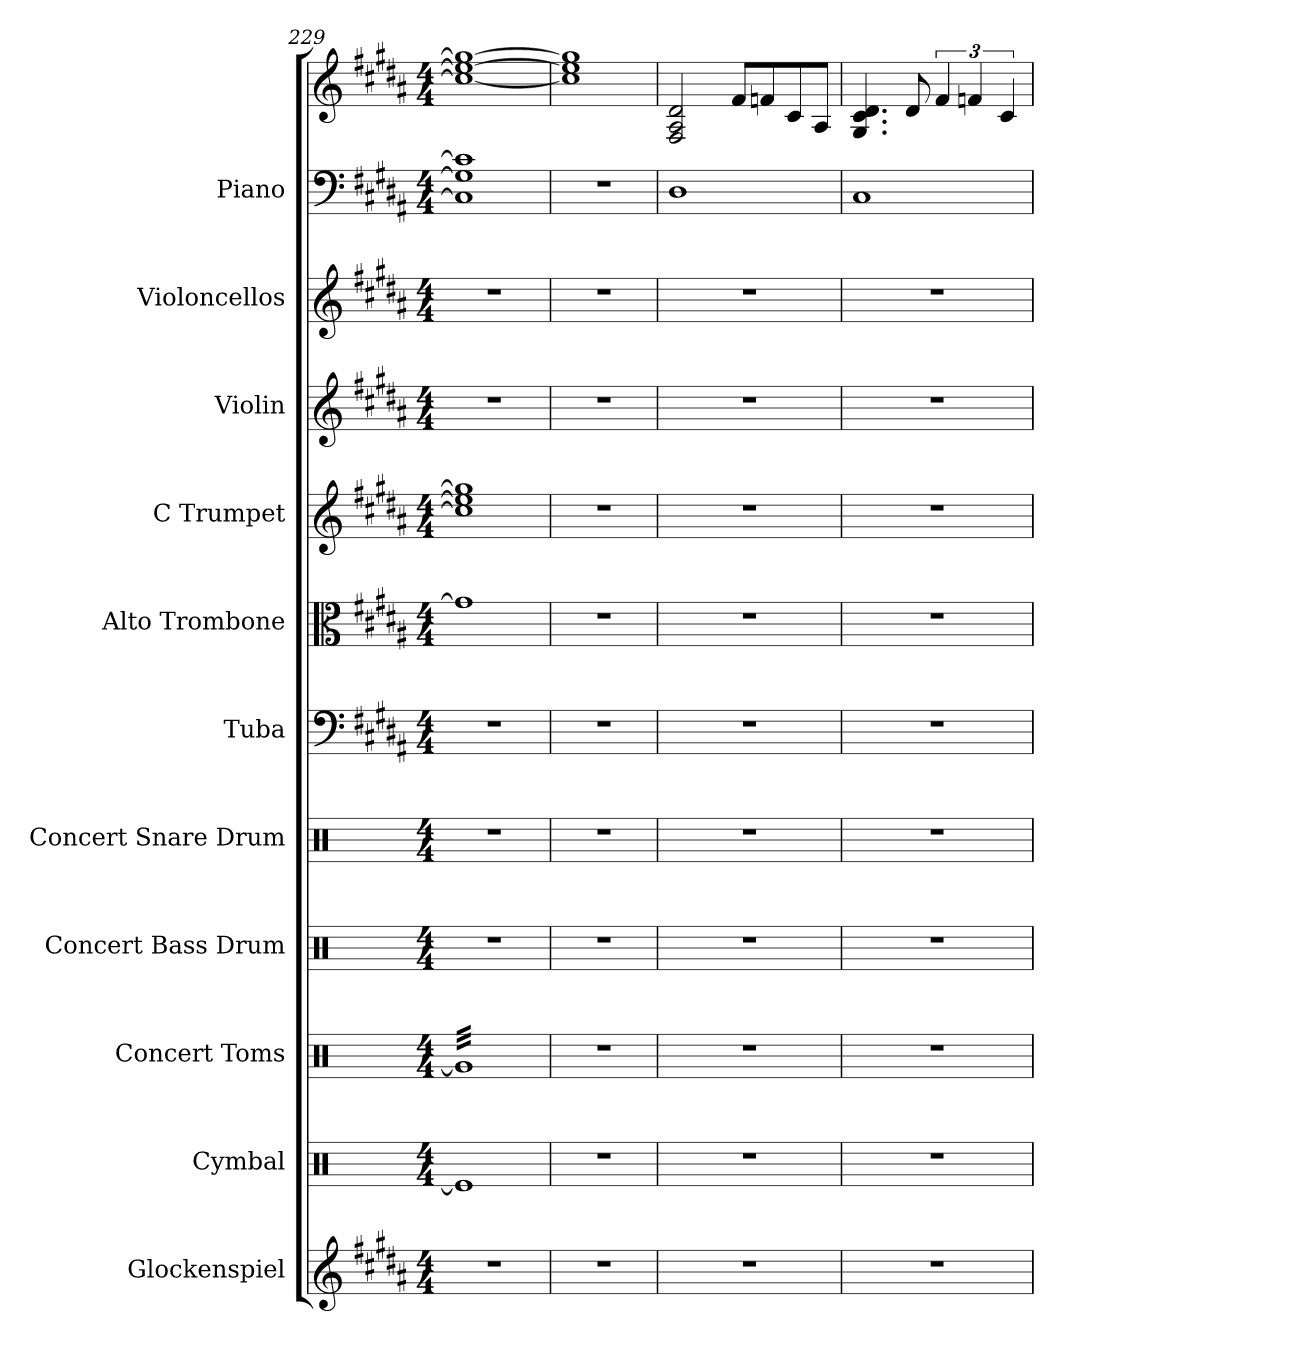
**kern	**kern	**kern	**kern	**kern	**kern	**kern	**kern	**kern	**kern	**kern	**kern
*part11	*part10	*part9	*part8	*part7	*part6	*part5	*part4	*part3	*part2	*part1	*part1
*staff12	*staff11	*staff10	*staff9	*staff8	*staff7	*staff6	*staff5	*staff4	*staff3	*staff2	*staff1
*I"Glockenspiel	*I"Cymbal	*I"Concert Toms	*I"Concert Bass Drum	*I"Concert Snare Drum	*I"Tuba	*I"Alto Trombone	*I"C Trumpet	*I"Violin	*I"Violoncellos	*I"Piano	*
*I'Glock.	*I'Cym.	*I'C. Toms	*I'Con. BD	*I'Con. Sn.	*I'Tba.	*I'A. Tbn.	*I'C Tpt.	*I'Vln.	*I'Vcs.	*I'Pno.	*
*clefG2	*clefX	*clefX	*clefX	*clefX	*clefF4	*clefC3	*clefG2	*clefG2	*clefG2	*clefF4	*clefG2
*ITrd-14c-24	*	*	*	*	*	*	*	*	*	*	*
*k[f#c#g#d#a#]	*k[]	*k[]	*k[]	*k[]	*k[f#c#g#d#a#]	*k[f#c#g#d#a#]	*k[f#c#g#d#a#]	*k[f#c#g#d#a#]	*k[f#c#g#d#a#]	*k[f#c#g#d#a#]	*k[f#c#g#d#a#]
*M4/4	*M4/4	*M4/4	*M4/4	*M4/4	*M4/4	*M4/4	*M4/4	*M4/4	*M4/4	*M4/4	*M4/4
=229	=229	=229	=229	=229	=229	=229	=229	=229	=229	=229	=229
*	*	*tremolo	*	*	*	*	*	*	*	*	*
1r	1Re]	32Rg]LLL	1r	1r	1r	1g#]	1cc#] 1ee] 1gg#]	1r	1r	1C#] 1G#] 1c#]	1cc#_ 1ee_ 1gg#_
.	.	32Rg	.	.	.	.	.	.	.	.	.
.	.	32Rg	.	.	.	.	.	.	.	.	.
.	.	32Rg	.	.	.	.	.	.	.	.	.
.	.	32Rg	.	.	.	.	.	.	.	.	.
.	.	32Rg	.	.	.	.	.	.	.	.	.
.	.	32Rg	.	.	.	.	.	.	.	.	.
.	.	32Rg	.	.	.	.	.	.	.	.	.
.	.	32Rg	.	.	.	.	.	.	.	.	.
.	.	32Rg	.	.	.	.	.	.	.	.	.
.	.	32Rg	.	.	.	.	.	.	.	.	.
.	.	32Rg	.	.	.	.	.	.	.	.	.
.	.	32Rg	.	.	.	.	.	.	.	.	.
.	.	32Rg	.	.	.	.	.	.	.	.	.
.	.	32Rg	.	.	.	.	.	.	.	.	.
.	.	32Rg	.	.	.	.	.	.	.	.	.
.	.	32Rg	.	.	.	.	.	.	.	.	.
.	.	32Rg	.	.	.	.	.	.	.	.	.
.	.	32Rg	.	.	.	.	.	.	.	.	.
.	.	32Rg	.	.	.	.	.	.	.	.	.
.	.	32Rg	.	.	.	.	.	.	.	.	.
.	.	32Rg	.	.	.	.	.	.	.	.	.
.	.	32Rg	.	.	.	.	.	.	.	.	.
.	.	32Rg	.	.	.	.	.	.	.	.	.
.	.	32Rg	.	.	.	.	.	.	.	.	.
.	.	32Rg	.	.	.	.	.	.	.	.	.
.	.	32Rg	.	.	.	.	.	.	.	.	.
.	.	32Rg	.	.	.	.	.	.	.	.	.
.	.	32Rg	.	.	.	.	.	.	.	.	.
.	.	32Rg	.	.	.	.	.	.	.	.	.
.	.	32Rg	.	.	.	.	.	.	.	.	.
.	.	32RgJJJ	.	.	.	.	.	.	.	.	.
*	*	*Xtremolo	*	*	*	*	*	*	*	*	*
=230	=230	=230	=230	=230	=230	=230	=230	=230	=230	=230	=230
1r	1r	1r	1r	1r	1r	1r	1r	1r	1r	1r	1cc#] 1ee] 1gg#]
=231	=231	=231	=231	=231	=231	=231	=231	=231	=231	=231	=231
1r	1r	1r	1r	1r	1r	1r	1r	1r	1r	1D#	2F#/ 2A#/ 2d#/
.	.	.	.	.	.	.	.	.	.	.	8f#/L
.	.	.	.	.	.	.	.	.	.	.	8fn/
.	.	.	.	.	.	.	.	.	.	.	8c#/
.	.	.	.	.	.	.	.	.	.	.	8A#/J
=232	=232	=232	=232	=232	=232	=232	=232	=232	=232	=232	=232
1r	1r	1r	1r	1r	1r	1r	1r	1r	1r	1C#	4.G#/ 4.c#/ 4.d#/
.	.	.	.	.	.	.	.	.	.	.	8d#/
.	.	.	.	.	.	.	.	.	.	.	6f#/
.	.	.	.	.	.	.	.	.	.	.	6fn/
.	.	.	.	.	.	.	.	.	.	.	6c#/
=	=	=	=	=	=	=	=	=	=	=	=
*-	*-	*-	*-	*-	*-	*-	*-	*-	*-	*-	*-
